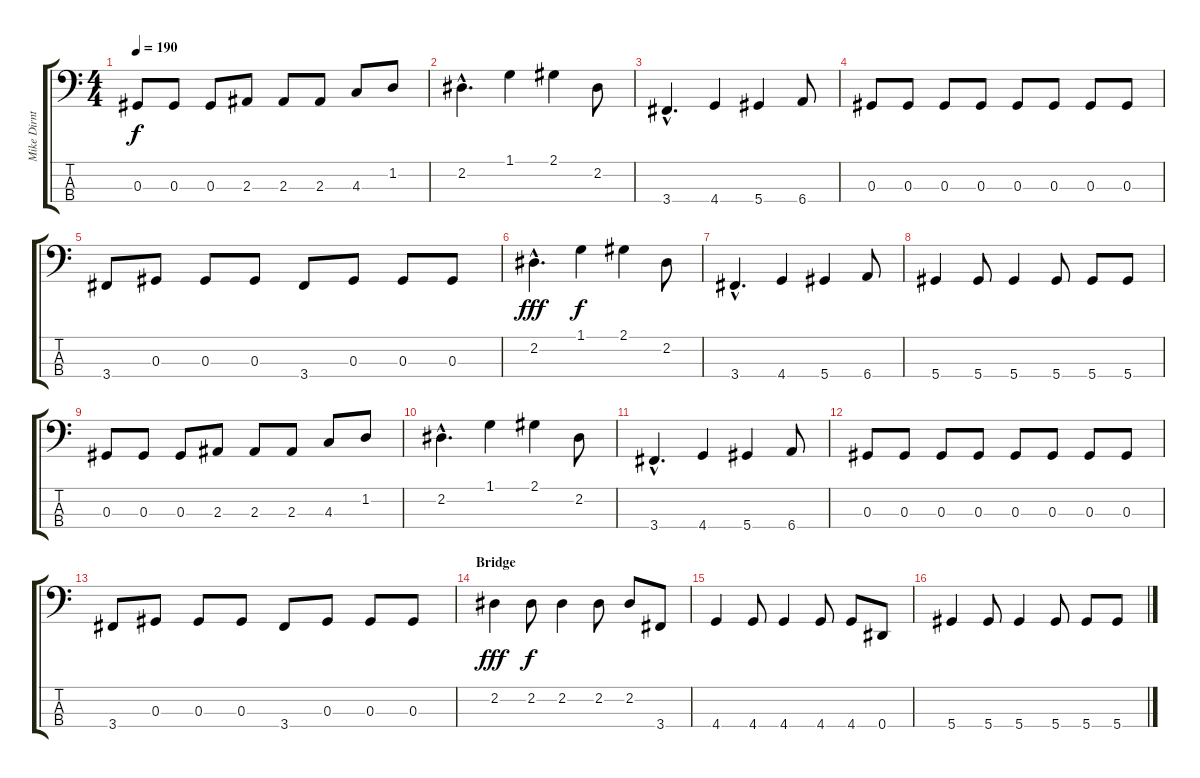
\track ("Mike Dirnt (Bass)" "Mike Dirnt") {instrument electricbassfinger}
\staff {score tabs}
\tuning (Gb2 Db2 Ab1 Eb1) {hide}
\ts (4 4)
\tempo 190
\clef f4
\ks c
0.3.8{dy f} 0.3.8 0.3.8 2.3.8 2.3.8 2.3.8 4.3.8 1.2.8 |
2.2{hac}.4{d} 1.1.4 2.1.4 2.2.8 |
3.4{hac}.4{d} 4.4.4 5.4.4 6.4.8 |
0.3.8 0.3.8 0.3.8 0.3.8 0.3.8 0.3.8 0.3.8 0.3.8 |
3.4.8 0.3.8 0.3.8 0.3.8 3.4.8 0.3.8 0.3.8 0.3.8 |
2.2{hac}.4{d dy fff} 1.1.4{dy f} 2.1.4 2.2.8 |
3.4{hac}.4{d} 4.4.4 5.4.4 6.4.8 |
5.4.4 5.4.8 5.4.4 5.4.8 5.4.8 5.4.8 |
0.3.8 0.3.8 0.3.8 2.3.8 2.3.8 2.3.8 4.3.8 1.2.8 |
2.2{hac}.4{d} 1.1.4 2.1.4 2.2.8 |
3.4{hac}.4{d} 4.4.4 5.4.4 6.4.8 |
0.3.8 0.3.8 0.3.8 0.3.8 0.3.8 0.3.8 0.3.8 0.3.8 |
3.4.8 0.3.8 0.3.8 0.3.8 3.4.8 0.3.8 0.3.8 0.3.8 |
\section ("" "Bridge")
2.2.4{dy fff} 2.2.8{dy f} 2.2.4 2.2.8 2.2.8 3.4.8 |
4.4.4 4.4.8 4.4.4 4.4.8 4.4.8 0.4.8 |
5.4.4 5.4.8 5.4.4 5.4.8 5.4.8 5.4.8
